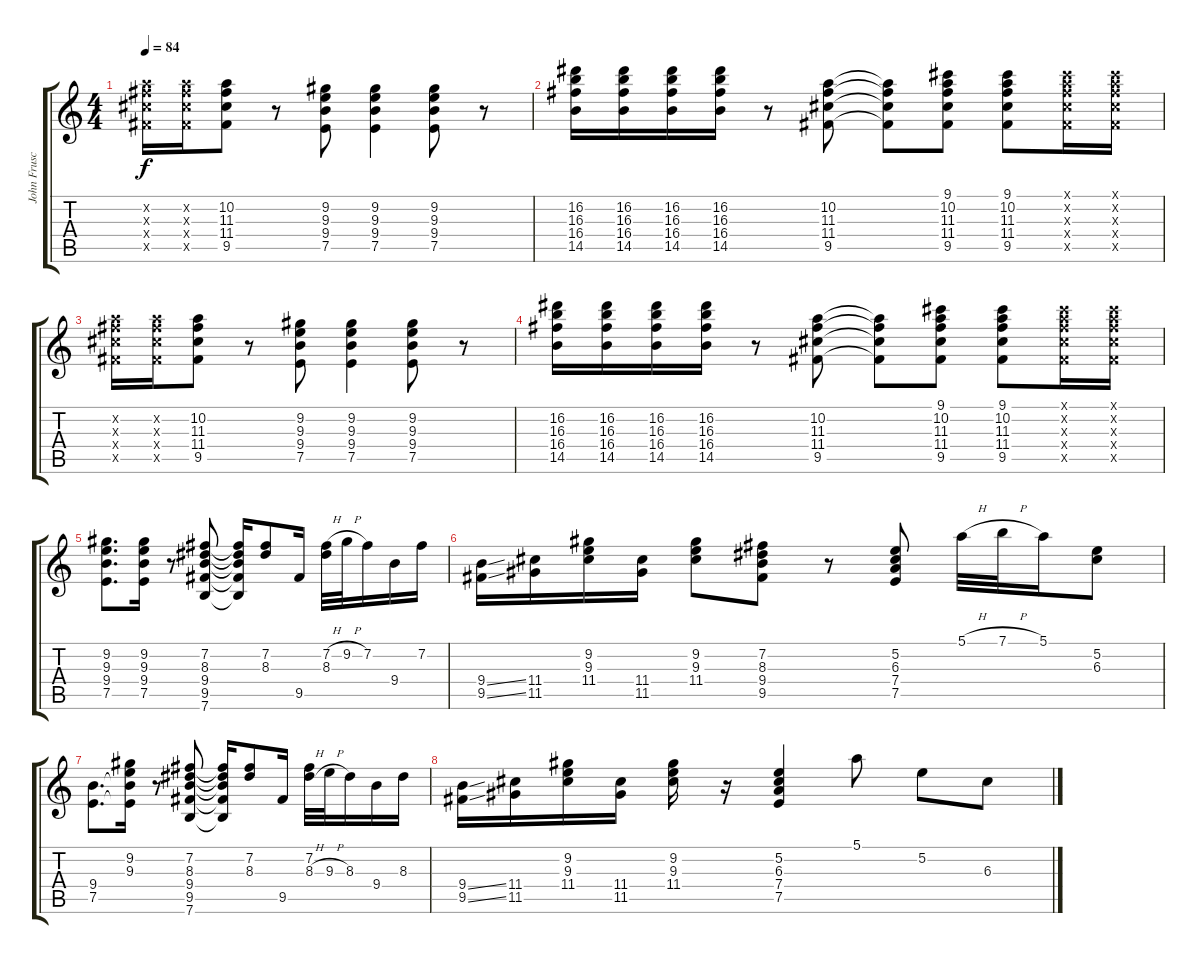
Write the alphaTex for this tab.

\track ("John Frusciante" "John Frusc") {instrument electricguitarclean}
\staff {score tabs}
\tuning (E4 B3 G3 D3 A2 E2) {hide}
\ts (4 4)
\tempo 84
\clef g2
\ks c
(10.2{x} 11.3{x} 11.4{x} 9.5{x}).16{dy f} (10.2{x} 11.3{x} 11.4{x} 9.5{x}).16 (10.2 11.3 11.4 9.5).8 r.8 (9.2 9.3 9.4 7.5).8 (9.2 9.3 9.4 7.5).4 (9.2 9.3 9.4 7.5).8 r.8 |
(16.2 16.3 16.4 14.5).16 (16.2 16.3 16.4 14.5).16 (16.2 16.3 16.4 14.5).16 (16.2 16.3 16.4 14.5).16 r.8 (10.2 11.3 11.4 9.5).8 (10.2{t} 11.3{t} 11.4{t} 9.5{t}).8 (9.1 10.2 11.3 11.4 9.5).8 (9.1 10.2 11.3 11.4 9.5).8 (9.1{x} 10.2{x} 11.3{x} 11.4{x} 9.5{x}).16 (9.1{x} 10.2{x} 11.3{x} 11.4{x} 9.5{x}).16 |
(10.2{x} 11.3{x} 11.4{x} 9.5{x}).16 (10.2{x} 11.3{x} 11.4{x} 9.5{x}).16 (10.2 11.3 11.4 9.5).8 r.8 (9.2 9.3 9.4 7.5).8 (9.2 9.3 9.4 7.5).4 (9.2 9.3 9.4 7.5).8 r.8 |
(16.2 16.3 16.4 14.5).16 (16.2 16.3 16.4 14.5).16 (16.2 16.3 16.4 14.5).16 (16.2 16.3 16.4 14.5).16 r.8 (10.2 11.3 11.4 9.5).8 (10.2{t} 11.3{t} 11.4{t} 9.5{t}).8 (9.1 10.2 11.3 11.4 9.5).8 (9.1 10.2 11.3 11.4 9.5).8 (9.1{x} 10.2{x} 11.3{x} 11.4{x} 9.5{x}).16 (9.1{x} 10.2{x} 11.3{x} 11.4{x} 9.5{x}).16 |
(9.2 9.3 9.4 7.5).8{d} (9.2 9.3 9.4 7.5).16 r.8 (7.2 8.3 9.4 9.5 7.6).8 (7.2{t} 8.3{t} 9.4{t} 9.5{t} 7.6{t}).16 (7.2 8.3).8 9.5.16 (7.2{h} 8.3).32 9.2{h}.32 7.2.16 9.4.16 7.2.16 |
(9.4{ss} 9.5{ss}).16 (11.4 11.5).16 (9.2 9.3 11.4).16 (11.4 11.5).16 (9.2 9.3 11.4).8 (7.2 8.3 9.4 9.5).8 r.8 (5.2 6.3 7.4 7.5).8 5.1{h}.32 7.1{h}.32 5.1.16 (5.2 6.3).8 |
(9.4 7.5).8{d} (9.2 9.3 9.4{t} 7.5{t}).16 r.8 (7.2 8.3 9.4 9.5 7.6).8 (7.2{t} 8.3{t} 9.4{t} 9.5{t} 7.6{t}).16 (7.2 8.3).8 9.5.16 (7.2 8.3{h}).32 9.3{h}.32 8.3.16 9.4.16 8.3.16 |
(9.4{ss} 9.5{ss}).16 (11.4 11.5).16 (9.2 9.3 11.4).16 (11.4 11.5).16 (9.2 9.3 11.4).16 r.16 (5.2 6.3 7.4 7.5).4 5.1.8 5.2.8 6.3.8
